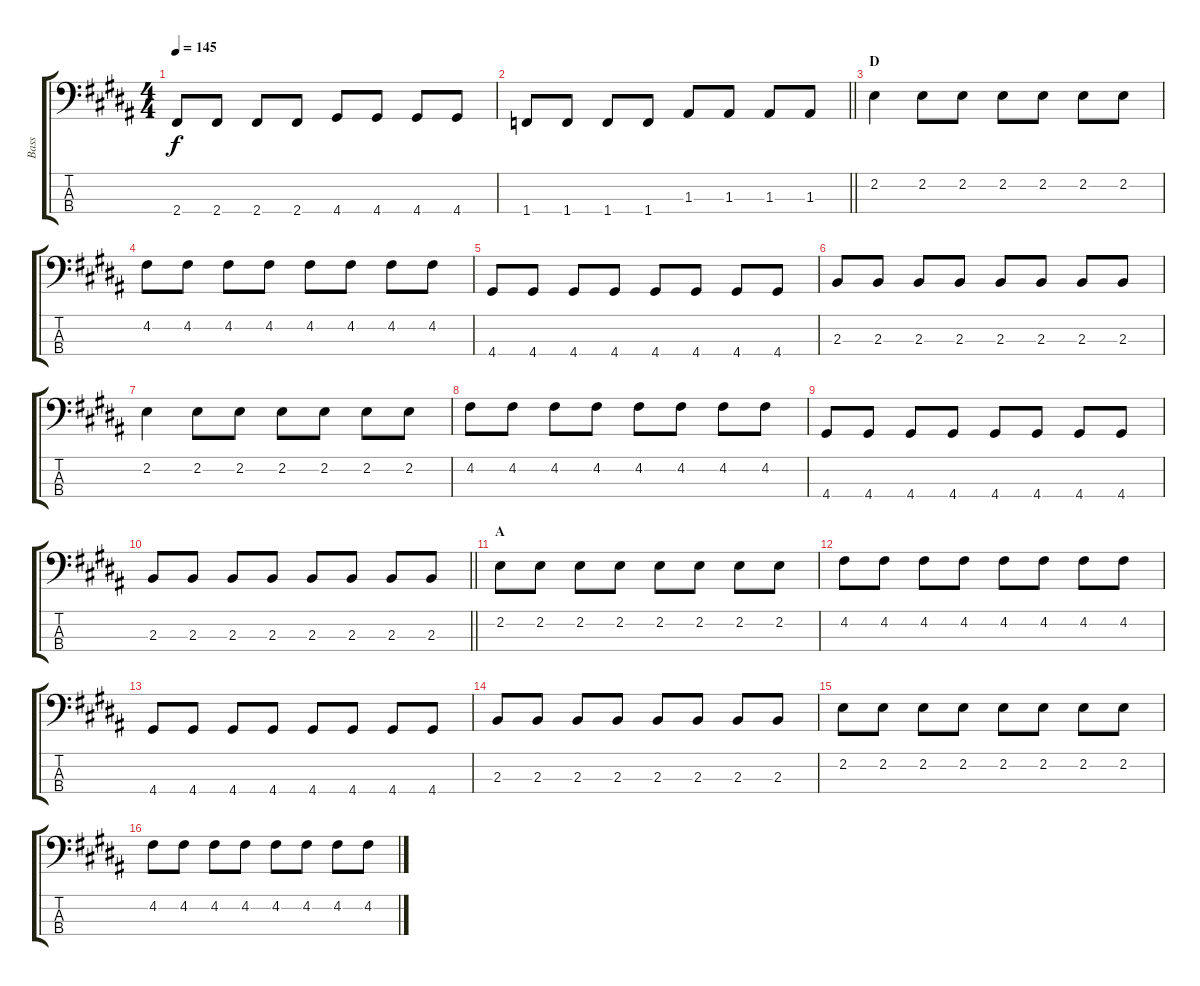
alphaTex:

\track ("Bass" "Bass") {instrument electricbassfinger}
\staff {score tabs}
\tuning (G2 D2 A1 E1) {hide}
\ts (4 4)
\tempo 145
\clef f4
\ks b
2.4.8{dy f} 2.4.8 2.4.8 2.4.8 4.4.8 4.4.8 4.4.8 4.4.8 |
\barLineRight lightlight
1.4.8 1.4.8 1.4.8 1.4.8 1.3.8 1.3.8 1.3.8 1.3.8 |
\section ("" "D")
2.2.4 2.2.8 2.2.8 2.2.8 2.2.8 2.2.8 2.2.8 |
4.2.8 4.2.8 4.2.8 4.2.8 4.2.8 4.2.8 4.2.8 4.2.8 |
4.4.8 4.4.8 4.4.8 4.4.8 4.4.8 4.4.8 4.4.8 4.4.8 |
2.3.8 2.3.8 2.3.8 2.3.8 2.3.8 2.3.8 2.3.8 2.3.8 |
2.2.4 2.2.8 2.2.8 2.2.8 2.2.8 2.2.8 2.2.8 |
4.2.8 4.2.8 4.2.8 4.2.8 4.2.8 4.2.8 4.2.8 4.2.8 |
4.4.8 4.4.8 4.4.8 4.4.8 4.4.8 4.4.8 4.4.8 4.4.8 |
\barLineRight lightlight
2.3.8 2.3.8 2.3.8 2.3.8 2.3.8 2.3.8 2.3.8 2.3.8 |
\section ("" "A")
2.2.8 2.2.8 2.2.8 2.2.8 2.2.8 2.2.8 2.2.8 2.2.8 |
4.2.8 4.2.8 4.2.8 4.2.8 4.2.8 4.2.8 4.2.8 4.2.8 |
4.4.8 4.4.8 4.4.8 4.4.8 4.4.8 4.4.8 4.4.8 4.4.8 |
2.3.8 2.3.8 2.3.8 2.3.8 2.3.8 2.3.8 2.3.8 2.3.8 |
2.2.8 2.2.8 2.2.8 2.2.8 2.2.8 2.2.8 2.2.8 2.2.8 |
4.2.8 4.2.8 4.2.8 4.2.8 4.2.8 4.2.8 4.2.8 4.2.8
